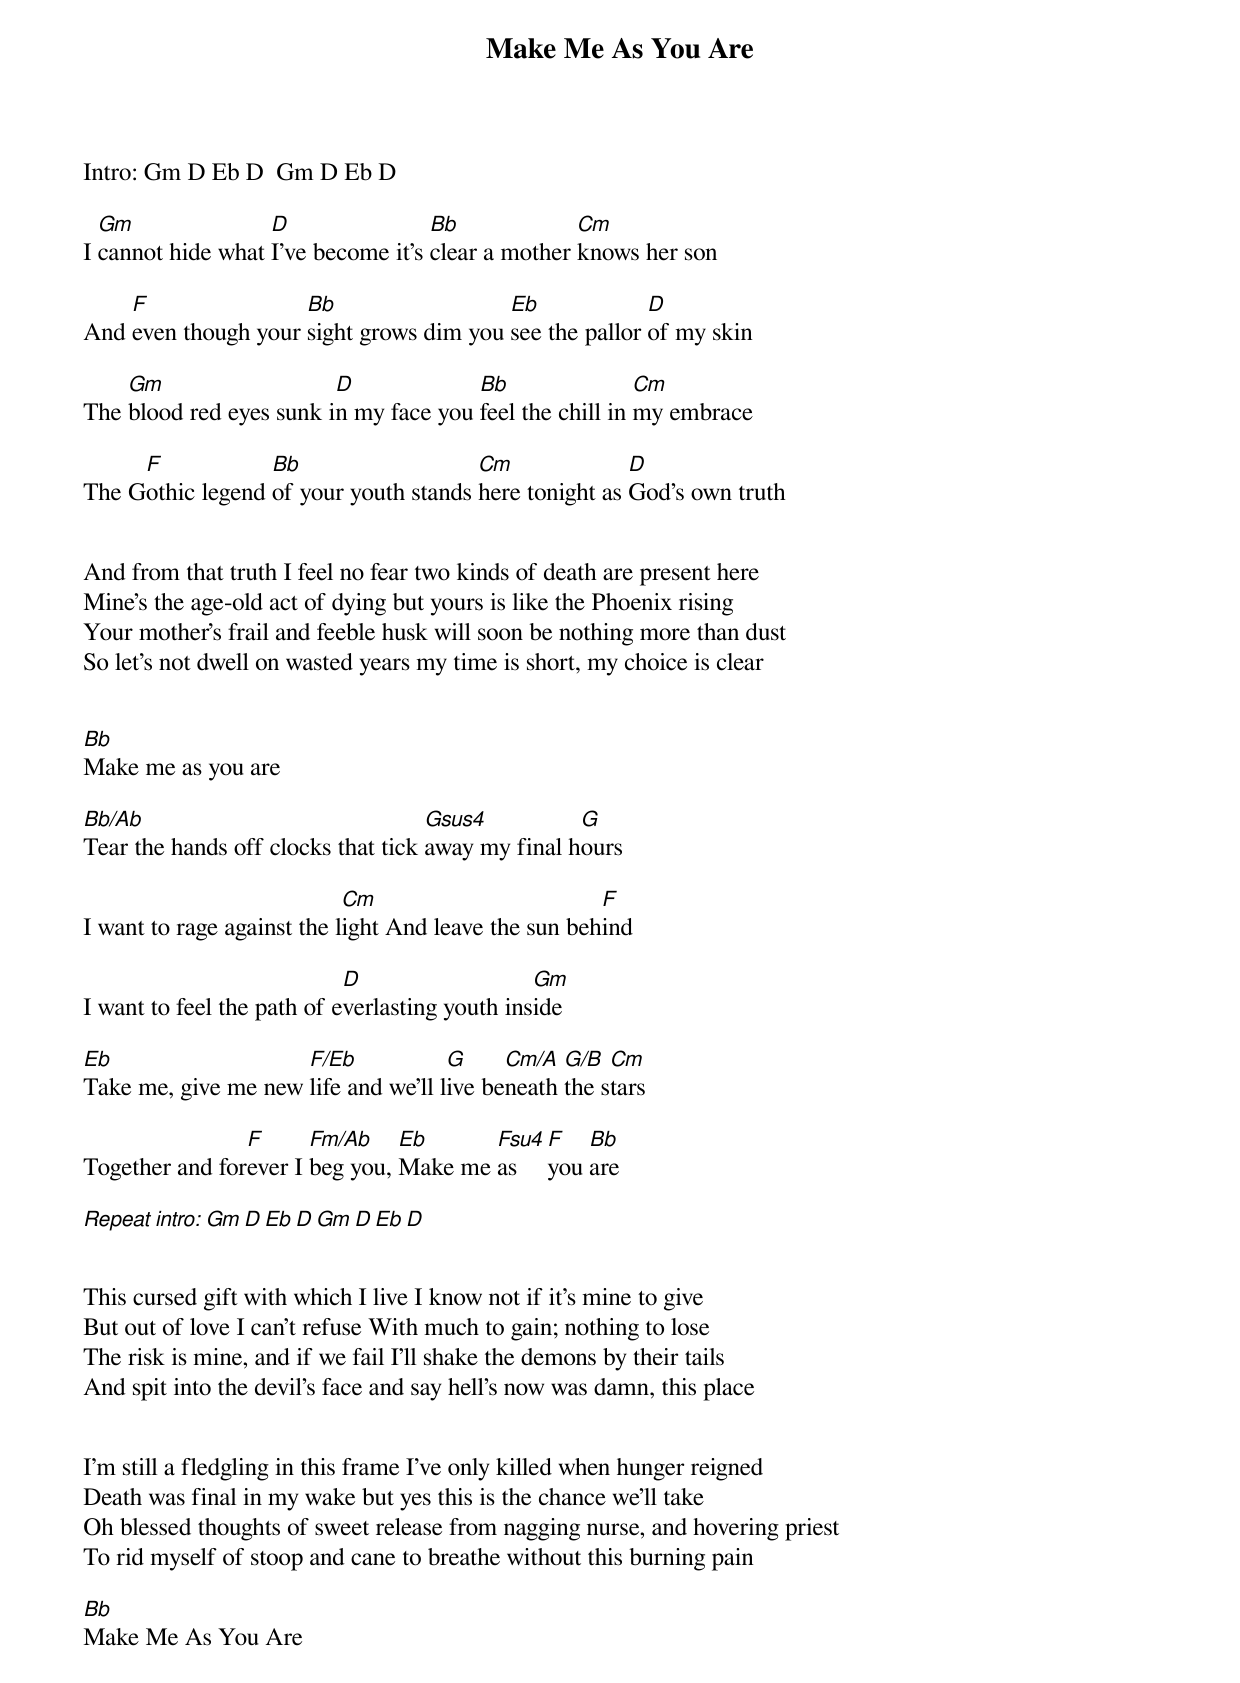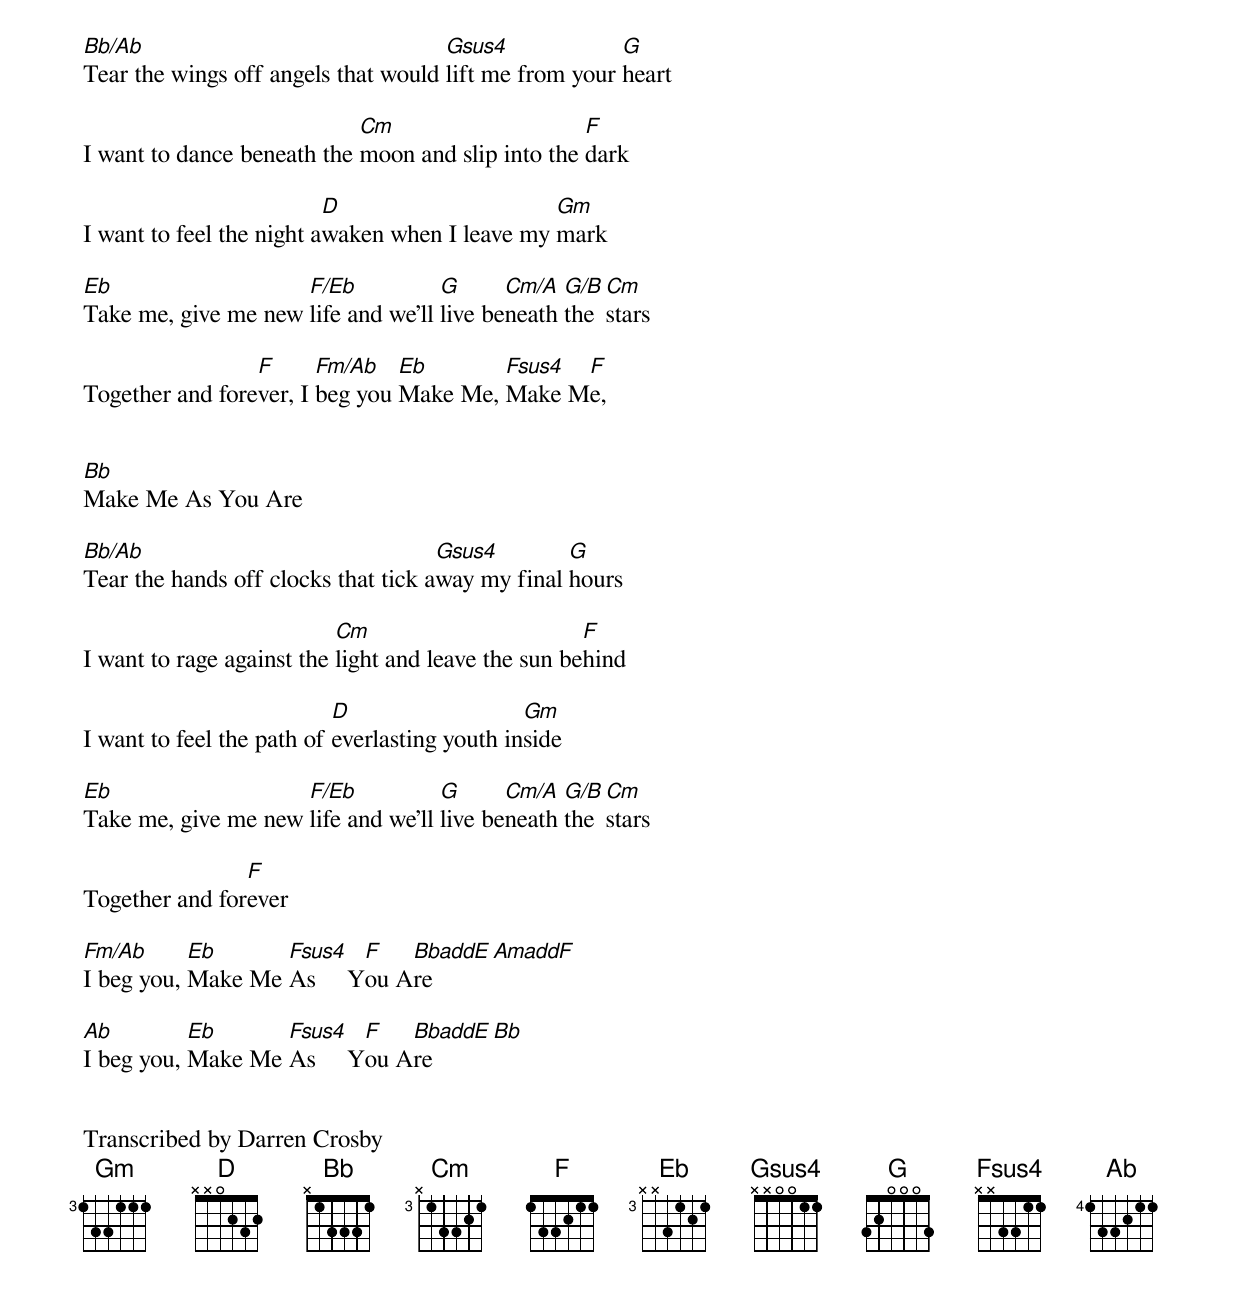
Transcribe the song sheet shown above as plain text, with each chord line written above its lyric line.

Make Me As You Are

Intro: Gm D Eb D  Gm D Eb D

  Gm               D                Bb             Cm
I cannot hide what I've become it's clear a mother knows her son

    F                Bb                  Eb             D
And even though your sight grows dim you see the pallor of my skin

    Gm                   D             Bb                Cm
The blood red eyes sunk in my face you feel the chill in my embrace

     F            Bb                   Cm              D
The Gothic legend of your youth stands here tonight as God's own truth


And from that truth I feel no fear two kinds of death are present here
Mine's the age-old act of dying but yours is like the Phoenix rising
Your mother's frail and feeble husk will soon be nothing more than dust
So let's not dwell on wasted years my time is short, my choice is clear


Bb
Make me as you are

Bb/Ab                               Gsus4          G
Tear the hands off clocks that tick away my final hours

                            Cm                        F
I want to rage against the light And leave the sun behind

                            D                   Gm
I want to feel the path of everlasting youth inside

Eb                   F/Eb            G     Cm/A  G/B  Cm
Take me, give me new life and we'll live beneath the stars

                F      Fm/Ab    Eb      Fsu4  F   Bb
Together and forever I beg you, Make me as    you are

Repeat intro: Gm D Eb D  Gm D Eb D


This cursed gift with which I live I know not if it's mine to give
But out of love I can't refuse With much to gain; nothing to lose
The risk is mine, and if we fail I'll shake the demons by their tails
And spit into the devil's face and say hell's now was damn, this place


I'm still a fledgling in this frame I've only killed when hunger reigned
Death was final in my wake but yes this is the chance we'll take
Oh blessed thoughts of sweet release from nagging nurse, and hovering priest
To rid myself of stoop and cane to breathe without this burning pain

Bb
Make Me As You Are

Bb/Ab                                Gsus4             G
Tear the wings off angels that would lift me from your heart

                            Cm                     F
I want to dance beneath the moon and slip into the dark

                          D                     Gm
I want to feel the night awaken when I leave my mark

Eb                   F/Eb           G      Cm/A  G/B Cm
Take me, give me new life and we'll live beneath the stars

                 F      Fm/Ab   Eb       Fsus4 F
Together and forever, I beg you Make Me, Make Me,


Bb
Make Me As You Are

Bb/Ab                                Gsus4        G
Tear the hands off clocks that tick away my final hours

                           Cm                        F
I want to rage against the light and leave the sun behind

                           D                   Gm
I want to feel the path of everlasting youth inside

Eb                   F/Eb           G      Cm/A  G/B Cm
Take me, give me new life and we'll live beneath the stars

                F
Together and forever

Fm/Ab      Eb      Fsus4   F   BbaddE  AmaddF
I beg you, Make Me As     You Are

Ab         Eb      Fsus4   F   BbaddE  Bb
I beg you, Make Me As     You Are


Transcribed by Darren Crosby
